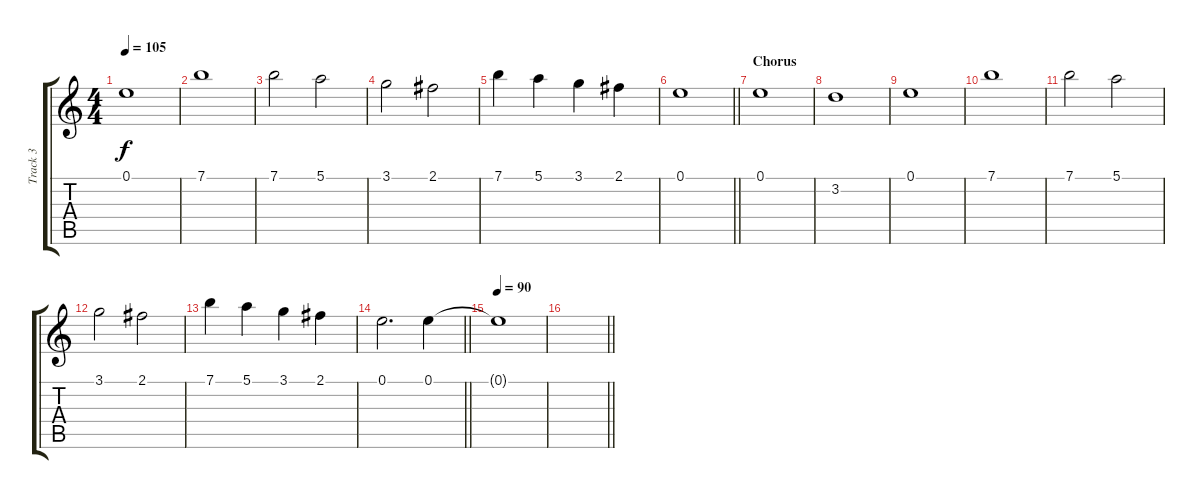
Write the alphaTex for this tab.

\track ("Track 3" "Track 3") {instrument accordion}
\staff {score tabs}
\tuning (E5 B4 G4 D4 A3 E3) {hide}
\ts (4 4)
\tempo 105
\clef g2
\ks c
0.1.1{dy f} |
7.1.1 |
7.1.2 5.1.2 |
3.1.2 2.1.2 |
7.1.4 5.1.4 3.1.4 2.1.4 |
\barLineRight lightlight
0.1.1 |
\section ("" "Chorus")
0.1.1 |
3.2.1 |
0.1.1 |
7.1.1 |
7.1.2 5.1.2 |
3.1.2 2.1.2 |
7.1.4 5.1.4 3.1.4 2.1.4 |
\barLineRight lightlight
0.1.2{d} 0.1.4 |
\tempo 90
0.1{t}.1 |
\barLineRight lightlight
